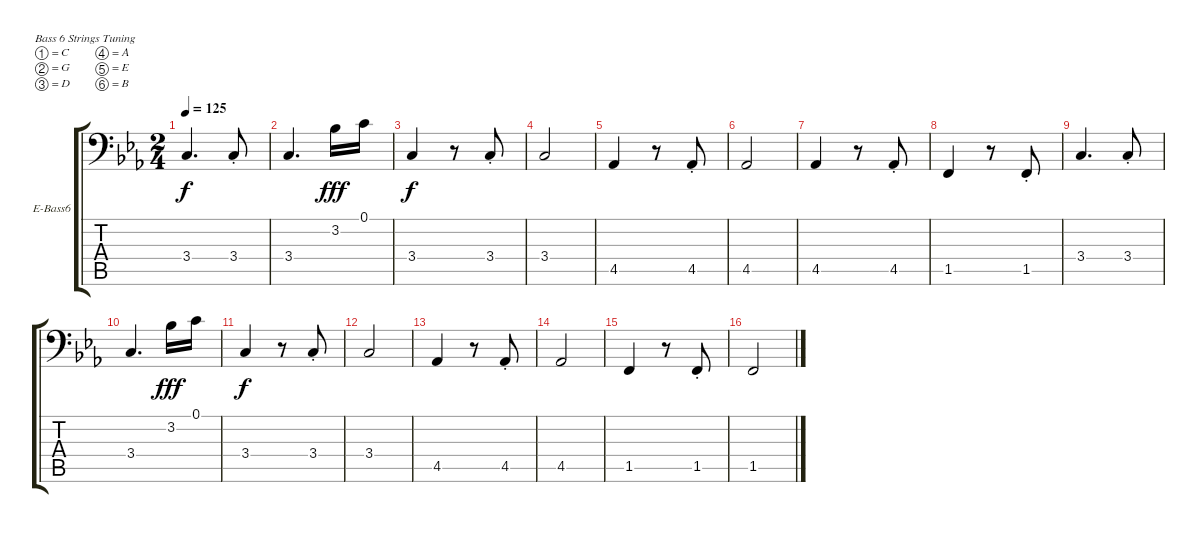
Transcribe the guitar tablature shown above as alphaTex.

\bracketExtendMode groupsimilarinstruments
\firstSystemTrackNameOrientation horizontal
\otherSystemsTrackNameOrientation horizontal
\track ("áàñ" "E-Bass6") {instrument electricbassfinger}
\staff {score tabs}
\tuning (C3 G2 D2 A1 E1 B0)
\ts (2 4)
\tempo 125
\clef f4
\ks cminor
3.4.4{d dy f} 3.4{st}.8 |
3.4.4{d} 3.2.16{dy fff} 0.1.16 |
3.4.4{dy f} r.8 3.4{st}.8 |
3.4.2 |
4.5.4 r.8 4.5{st}.8 |
4.5.2 |
4.5.4 r.8 4.5{st}.8 |
1.5.4 r.8 1.5{st}.8 |
3.4.4{d} 3.4{st}.8 |
3.4.4{d} 3.2.16{dy fff} 0.1.16 |
3.4.4{dy f} r.8 3.4{st}.8 |
3.4.2 |
4.5.4 r.8 4.5{st}.8 |
4.5.2 |
1.5.4 r.8 1.5{st}.8 |
1.5.2
